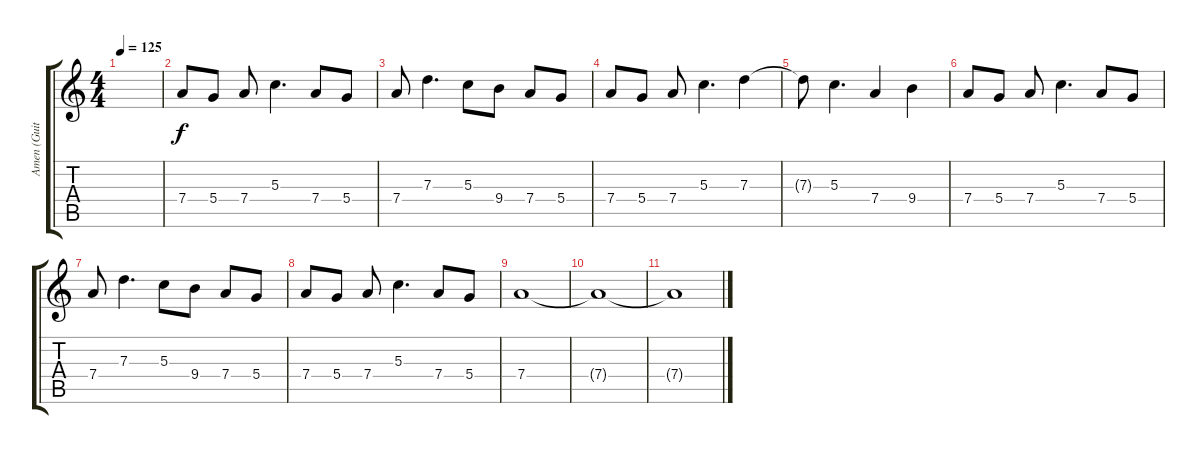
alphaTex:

\track ("Amen (Guitar Studio 1)" "Amen (Guit") {instrument distortionguitar}
\staff {score tabs}
\tuning (E4 B3 G3 D3 A2 E2) {hide}
\ts (4 4)
\tempo 125
\clef g2
\ks c
|
7.4.8 5.4.8 7.4.8 5.3.4{d} 7.4.8 5.4.8 |
7.4.8 7.3.4{d} 5.3.8 9.4.8 7.4.8 5.4.8 |
7.4.8 5.4.8 7.4.8 5.3.4{d} 7.3.4 |
7.3{t}.8 5.3.4{d} 7.4.4 9.4.4 |
7.4.8 5.4.8 7.4.8 5.3.4{d} 7.4.8 5.4.8 |
7.4.8 7.3.4{d} 5.3.8 9.4.8 7.4.8 5.4.8 |
7.4.8 5.4.8 7.4.8 5.3.4{d} 7.4.8 5.4.8 |
7.4.1{volume 6} |
7.4{t}.1 |
7.4{t}.1
